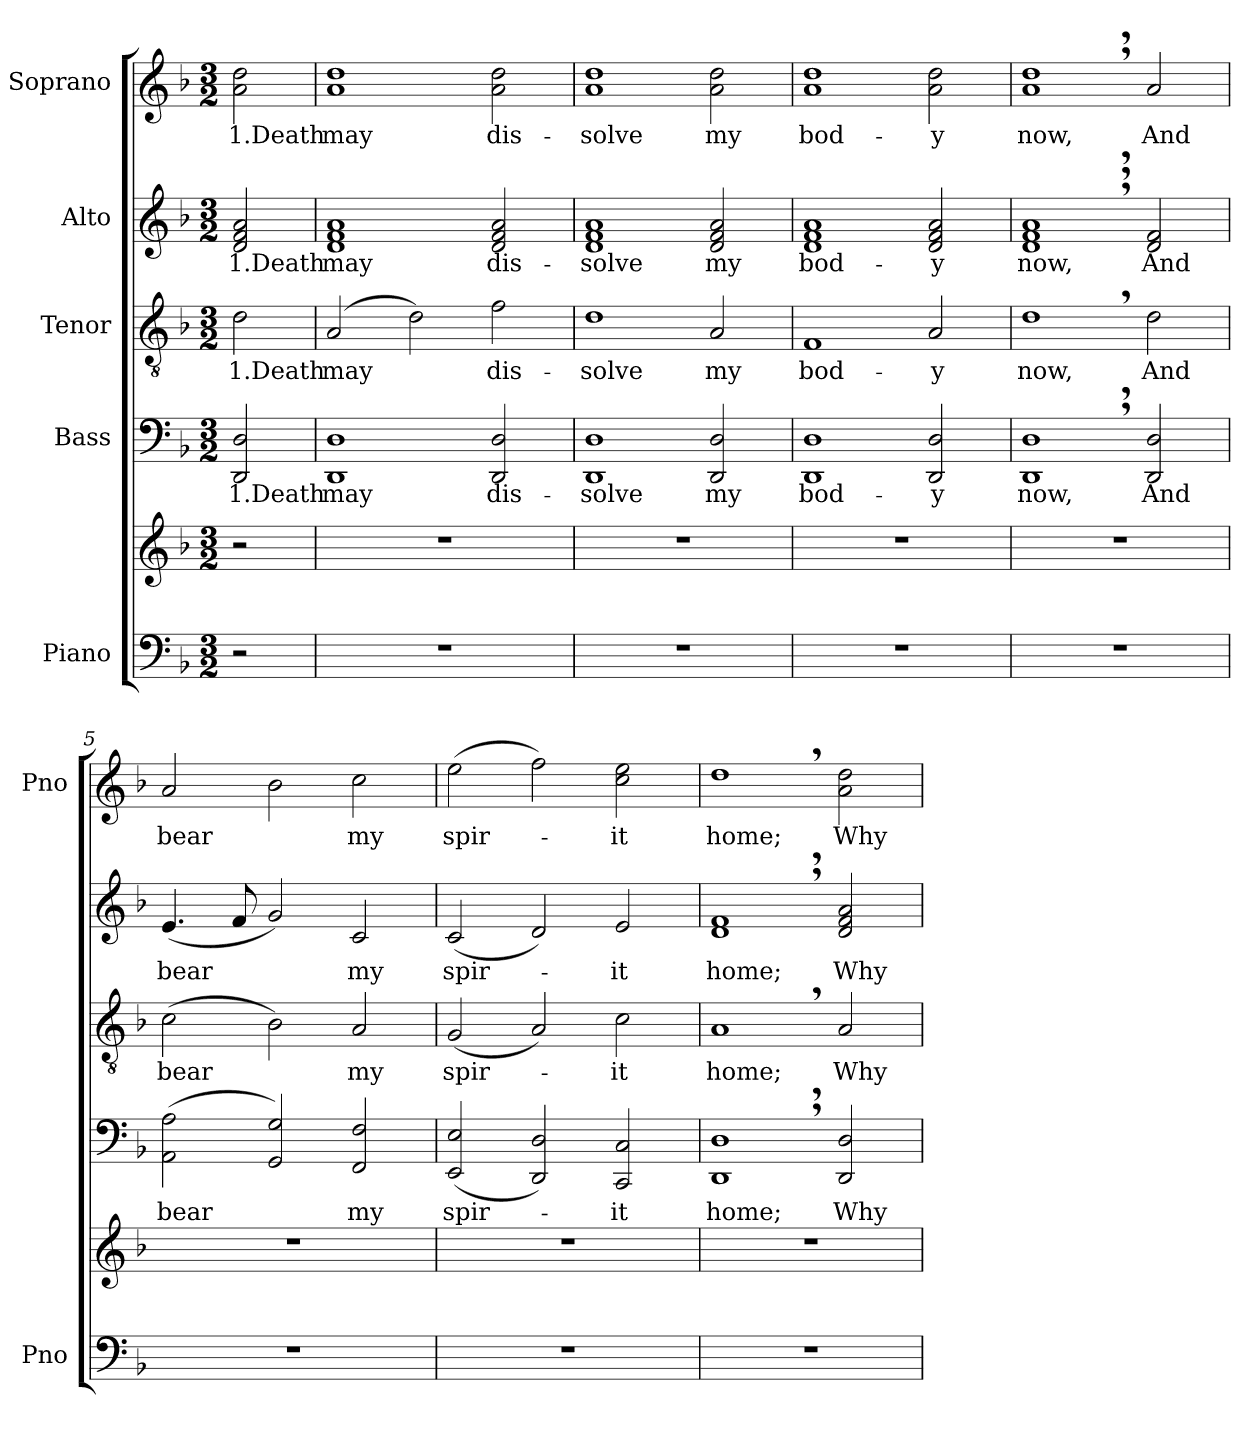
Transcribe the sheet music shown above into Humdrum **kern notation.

**kern	**kern	**kern	**text	**kern	**text	**kern	**text	**kern	**text
*part5	*part5	*part4	*part4	*part3	*part3	*part2	*part2	*part1	*part1
*staff6	*staff5	*staff4	*staff4	*staff3	*staff3	*staff2	*staff2	*staff1	*staff1
*I"Piano	*	*I"Bass	*	*I"Tenor	*	*I"Alto	*	*I"Soprano	*
*I'Pno	*	*	*	*	*	*	*	*I'Pno	*
*clefF4	*clefG2	*clefF4	*	*clefGv2	*	*clefG2	*	*clefG2	*
*k[b-]	*k[b-]	*k[b-]	*	*k[b-]	*	*k[b-]	*	*k[b-]	*
*F:	*F:	*F:	*	*F:	*	*F:	*	*F:	*
*M3/2	*M3/2	*M3/2	*	*M3/2	*	*M3/2	*	*M3/2	*
=	=	=	=	=	=	=	=	=	=
2r	2r	2DD/ 2D/	1.Death	2d\	1.Death	2d/ 2f/ 2a/	1.Death	2a\ 2dd\	1.Death
=1	=1	=1	=1	=1	=1	=1	=1	=1	=1
1.r	1.r	1DD 1D	may	(2A/	may	1d 1f 1a	may	1a 1dd	may
.	.	.	.	2d\)	.	.	.	.	.
.	.	2DD/ 2D/	dis-	2f\	dis-	2d/ 2f/ 2a/	dis-	2a\ 2dd\	dis-
=2	=2	=2	=2	=2	=2	=2	=2	=2	=2
1.r	1.r	1DD 1D	-solve	1d	-solve	1d 1f 1a	-solve	1a 1dd	-solve
.	.	2DD/ 2D/	my	2A/	my	2d/ 2f/ 2a/	my	2a\ 2dd\	my
=3	=3	=3	=3	=3	=3	=3	=3	=3	=3
1.r	1.r	1DD 1D	bod-	1F	bod-	1d 1f 1a	bod-	1a 1dd	bod-
.	.	2DD/ 2D/	-y	2A/	-y	2d/ 2f/ 2a/	-y	2a\ 2dd\	-y
=4	=4	=4	=4	=4	=4	=4	=4	=4	=4
1.r	1.r	1DD, 1D,	now,	1d,	now,	1d, 1f, 1a,	now,	1a, 1dd,	now,
.	.	2DD/ 2D/	And	2d\	And	2d/ 2f/	And	2a/	And
=5	=5	=5	=5	=5	=5	=5	=5	=5	=5
1.r	1.r	(2AA\ 2A\	bear	(2c\	bear	(4.e/	bear	2a/	bear
.	.	.	.	.	.	8f/	.	.	.
.	.	2GG/ 2G/)	.	2B-\)	.	2g/)	.	2b-\	.
.	.	2FF/ 2F/	my	2A/	my	2c/	my	2cc\	my
!!LO:LB:g=z
=6	=6	=6	=6	=6	=6	=6	=6	=6	=6
1.r	1.r	(2EE/ 2E/	spir-	(2G/	spir-	(2c/	spir-	(2ee\	spir-
.	.	2DD/ 2D/)	.	2A/)	.	2d/)	.	2ff\)	.
.	.	2CC/ 2C/	-it	2c\	-it	2e/	-it	2cc\ 2ee\	-it
=7	=7	=7	=7	=7	=7	=7	=7	=7	=7
1.r	1.r	1DD, 1D,	home;	1A,	home;	1d, 1f,	home;	1dd,	home;
.	.	2DD/ 2D/	Why	2A/	Why	2d/ 2f/ 2a/	Why	2a\ 2dd\	Why
=	=	=	=	=	=	=	=	=	=
*-	*-	*-	*-	*-	*-	*-	*-	*-	*-
